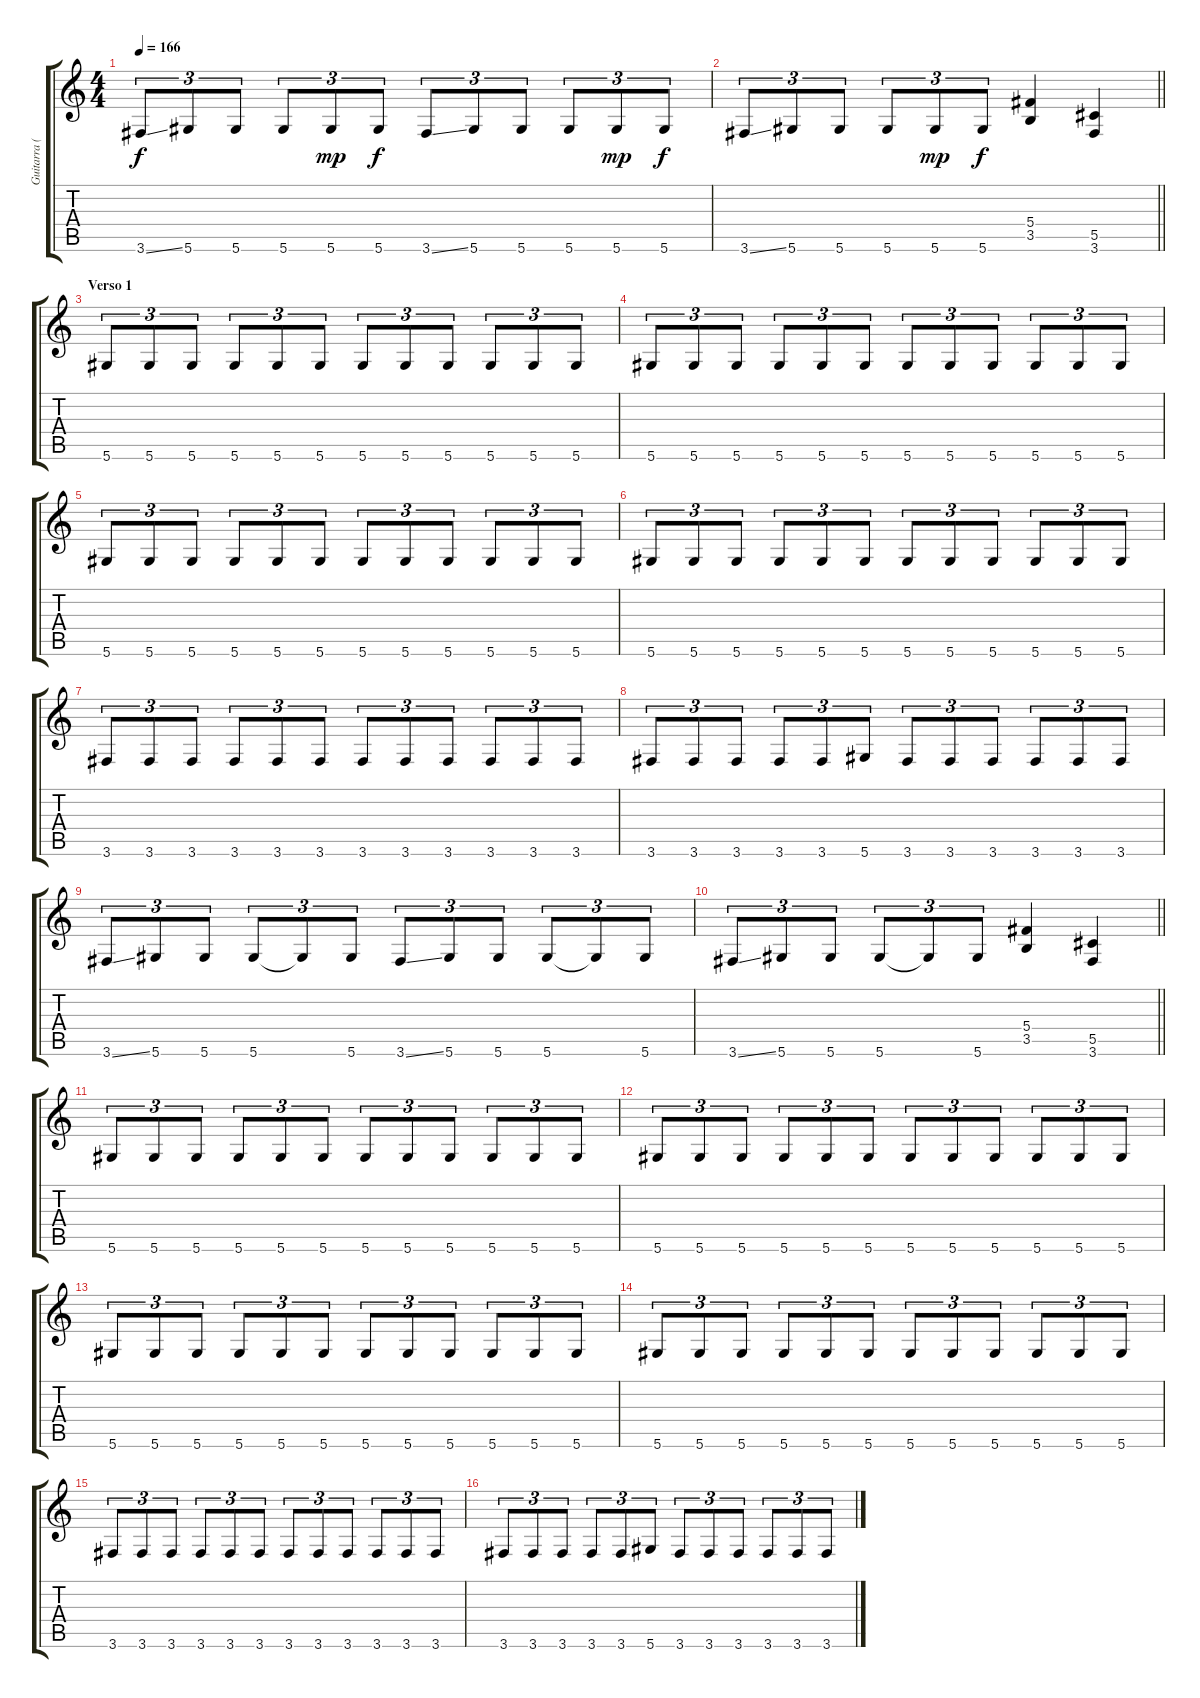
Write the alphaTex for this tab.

\track ("Guitarra (Walter Giardino)" "Guitarra (") {instrument distortionguitar}
\staff {score tabs}
\tuning (Eb4 Bb3 Gb3 Db3 Ab2 Eb2) {hide}
\ts (4 4)
\tempo 166
\clef g2
\ks c
3.6{ss}.8{tu (3 2) dy f} 5.6.8{tu (3 2)} 5.6.8{tu (3 2)} 5.6.8{tu (3 2)} 5.6.8{tu (3 2) dy mp} 5.6.8{tu (3 2) dy f} 3.6{ss}.8{tu (3 2)} 5.6.8{tu (3 2)} 5.6.8{tu (3 2)} 5.6.8{tu (3 2)} 5.6.8{tu (3 2) dy mp} 5.6.8{tu (3 2) dy f} |
\barLineRight lightlight
3.6{ss}.8{tu (3 2)} 5.6.8{tu (3 2)} 5.6.8{tu (3 2)} 5.6.8{tu (3 2)} 5.6.8{tu (3 2) dy mp} 5.6.8{tu (3 2) dy f} (5.4 3.5).4 (5.5 3.6).4 |
\section ("" "Verso 1")
5.6.8{tu (3 2)} 5.6.8{tu (3 2)} 5.6.8{tu (3 2)} 5.6.8{tu (3 2)} 5.6.8{tu (3 2)} 5.6.8{tu (3 2)} 5.6.8{tu (3 2)} 5.6.8{tu (3 2)} 5.6.8{tu (3 2)} 5.6.8{tu (3 2)} 5.6.8{tu (3 2)} 5.6.8{tu (3 2)} |
5.6.8{tu (3 2)} 5.6.8{tu (3 2)} 5.6.8{tu (3 2)} 5.6.8{tu (3 2)} 5.6.8{tu (3 2)} 5.6.8{tu (3 2)} 5.6.8{tu (3 2)} 5.6.8{tu (3 2)} 5.6.8{tu (3 2)} 5.6.8{tu (3 2)} 5.6.8{tu (3 2)} 5.6.8{tu (3 2)} |
5.6.8{tu (3 2)} 5.6.8{tu (3 2)} 5.6.8{tu (3 2)} 5.6.8{tu (3 2)} 5.6.8{tu (3 2)} 5.6.8{tu (3 2)} 5.6.8{tu (3 2)} 5.6.8{tu (3 2)} 5.6.8{tu (3 2)} 5.6.8{tu (3 2)} 5.6.8{tu (3 2)} 5.6.8{tu (3 2)} |
5.6.8{tu (3 2)} 5.6.8{tu (3 2)} 5.6.8{tu (3 2)} 5.6.8{tu (3 2)} 5.6.8{tu (3 2)} 5.6.8{tu (3 2)} 5.6.8{tu (3 2)} 5.6.8{tu (3 2)} 5.6.8{tu (3 2)} 5.6.8{tu (3 2)} 5.6.8{tu (3 2)} 5.6.8{tu (3 2)} |
3.6.8{tu (3 2)} 3.6.8{tu (3 2)} 3.6.8{tu (3 2)} 3.6.8{tu (3 2)} 3.6.8{tu (3 2)} 3.6.8{tu (3 2)} 3.6.8{tu (3 2)} 3.6.8{tu (3 2)} 3.6.8{tu (3 2)} 3.6.8{tu (3 2)} 3.6.8{tu (3 2)} 3.6.8{tu (3 2)} |
3.6.8{tu (3 2)} 3.6.8{tu (3 2)} 3.6.8{tu (3 2)} 3.6.8{tu (3 2)} 3.6.8{tu (3 2)} 5.6.8{tu (3 2)} 3.6.8{tu (3 2)} 3.6.8{tu (3 2)} 3.6.8{tu (3 2)} 3.6.8{tu (3 2)} 3.6.8{tu (3 2)} 3.6.8{tu (3 2)} |
3.6{ss}.8{tu (3 2)} 5.6.8{tu (3 2)} 5.6.8{tu (3 2)} 5.6.8{tu (3 2)} 5.6{t}.8{tu (3 2)} 5.6.8{tu (3 2)} 3.6{ss}.8{tu (3 2)} 5.6.8{tu (3 2)} 5.6.8{tu (3 2)} 5.6.8{tu (3 2)} 5.6{t}.8{tu (3 2)} 5.6.8{tu (3 2)} |
\barLineRight lightlight
3.6{ss}.8{tu (3 2)} 5.6.8{tu (3 2)} 5.6.8{tu (3 2)} 5.6.8{tu (3 2)} 5.6{t}.8{tu (3 2)} 5.6.8{tu (3 2)} (5.4 3.5).4 (5.5 3.6).4 |
5.6.8{tu (3 2)} 5.6.8{tu (3 2)} 5.6.8{tu (3 2)} 5.6.8{tu (3 2)} 5.6.8{tu (3 2)} 5.6.8{tu (3 2)} 5.6.8{tu (3 2)} 5.6.8{tu (3 2)} 5.6.8{tu (3 2)} 5.6.8{tu (3 2)} 5.6.8{tu (3 2)} 5.6.8{tu (3 2)} |
5.6.8{tu (3 2)} 5.6.8{tu (3 2)} 5.6.8{tu (3 2)} 5.6.8{tu (3 2)} 5.6.8{tu (3 2)} 5.6.8{tu (3 2)} 5.6.8{tu (3 2)} 5.6.8{tu (3 2)} 5.6.8{tu (3 2)} 5.6.8{tu (3 2)} 5.6.8{tu (3 2)} 5.6.8{tu (3 2)} |
5.6.8{tu (3 2)} 5.6.8{tu (3 2)} 5.6.8{tu (3 2)} 5.6.8{tu (3 2)} 5.6.8{tu (3 2)} 5.6.8{tu (3 2)} 5.6.8{tu (3 2)} 5.6.8{tu (3 2)} 5.6.8{tu (3 2)} 5.6.8{tu (3 2)} 5.6.8{tu (3 2)} 5.6.8{tu (3 2)} |
5.6.8{tu (3 2)} 5.6.8{tu (3 2)} 5.6.8{tu (3 2)} 5.6.8{tu (3 2)} 5.6.8{tu (3 2)} 5.6.8{tu (3 2)} 5.6.8{tu (3 2)} 5.6.8{tu (3 2)} 5.6.8{tu (3 2)} 5.6.8{tu (3 2)} 5.6.8{tu (3 2)} 5.6.8{tu (3 2)} |
3.6.8{tu (3 2)} 3.6.8{tu (3 2)} 3.6.8{tu (3 2)} 3.6.8{tu (3 2)} 3.6.8{tu (3 2)} 3.6.8{tu (3 2)} 3.6.8{tu (3 2)} 3.6.8{tu (3 2)} 3.6.8{tu (3 2)} 3.6.8{tu (3 2)} 3.6.8{tu (3 2)} 3.6.8{tu (3 2)} |
3.6.8{tu (3 2)} 3.6.8{tu (3 2)} 3.6.8{tu (3 2)} 3.6.8{tu (3 2)} 3.6.8{tu (3 2)} 5.6.8{tu (3 2)} 3.6.8{tu (3 2)} 3.6.8{tu (3 2)} 3.6.8{tu (3 2)} 3.6.8{tu (3 2)} 3.6.8{tu (3 2)} 3.6.8{tu (3 2)}
